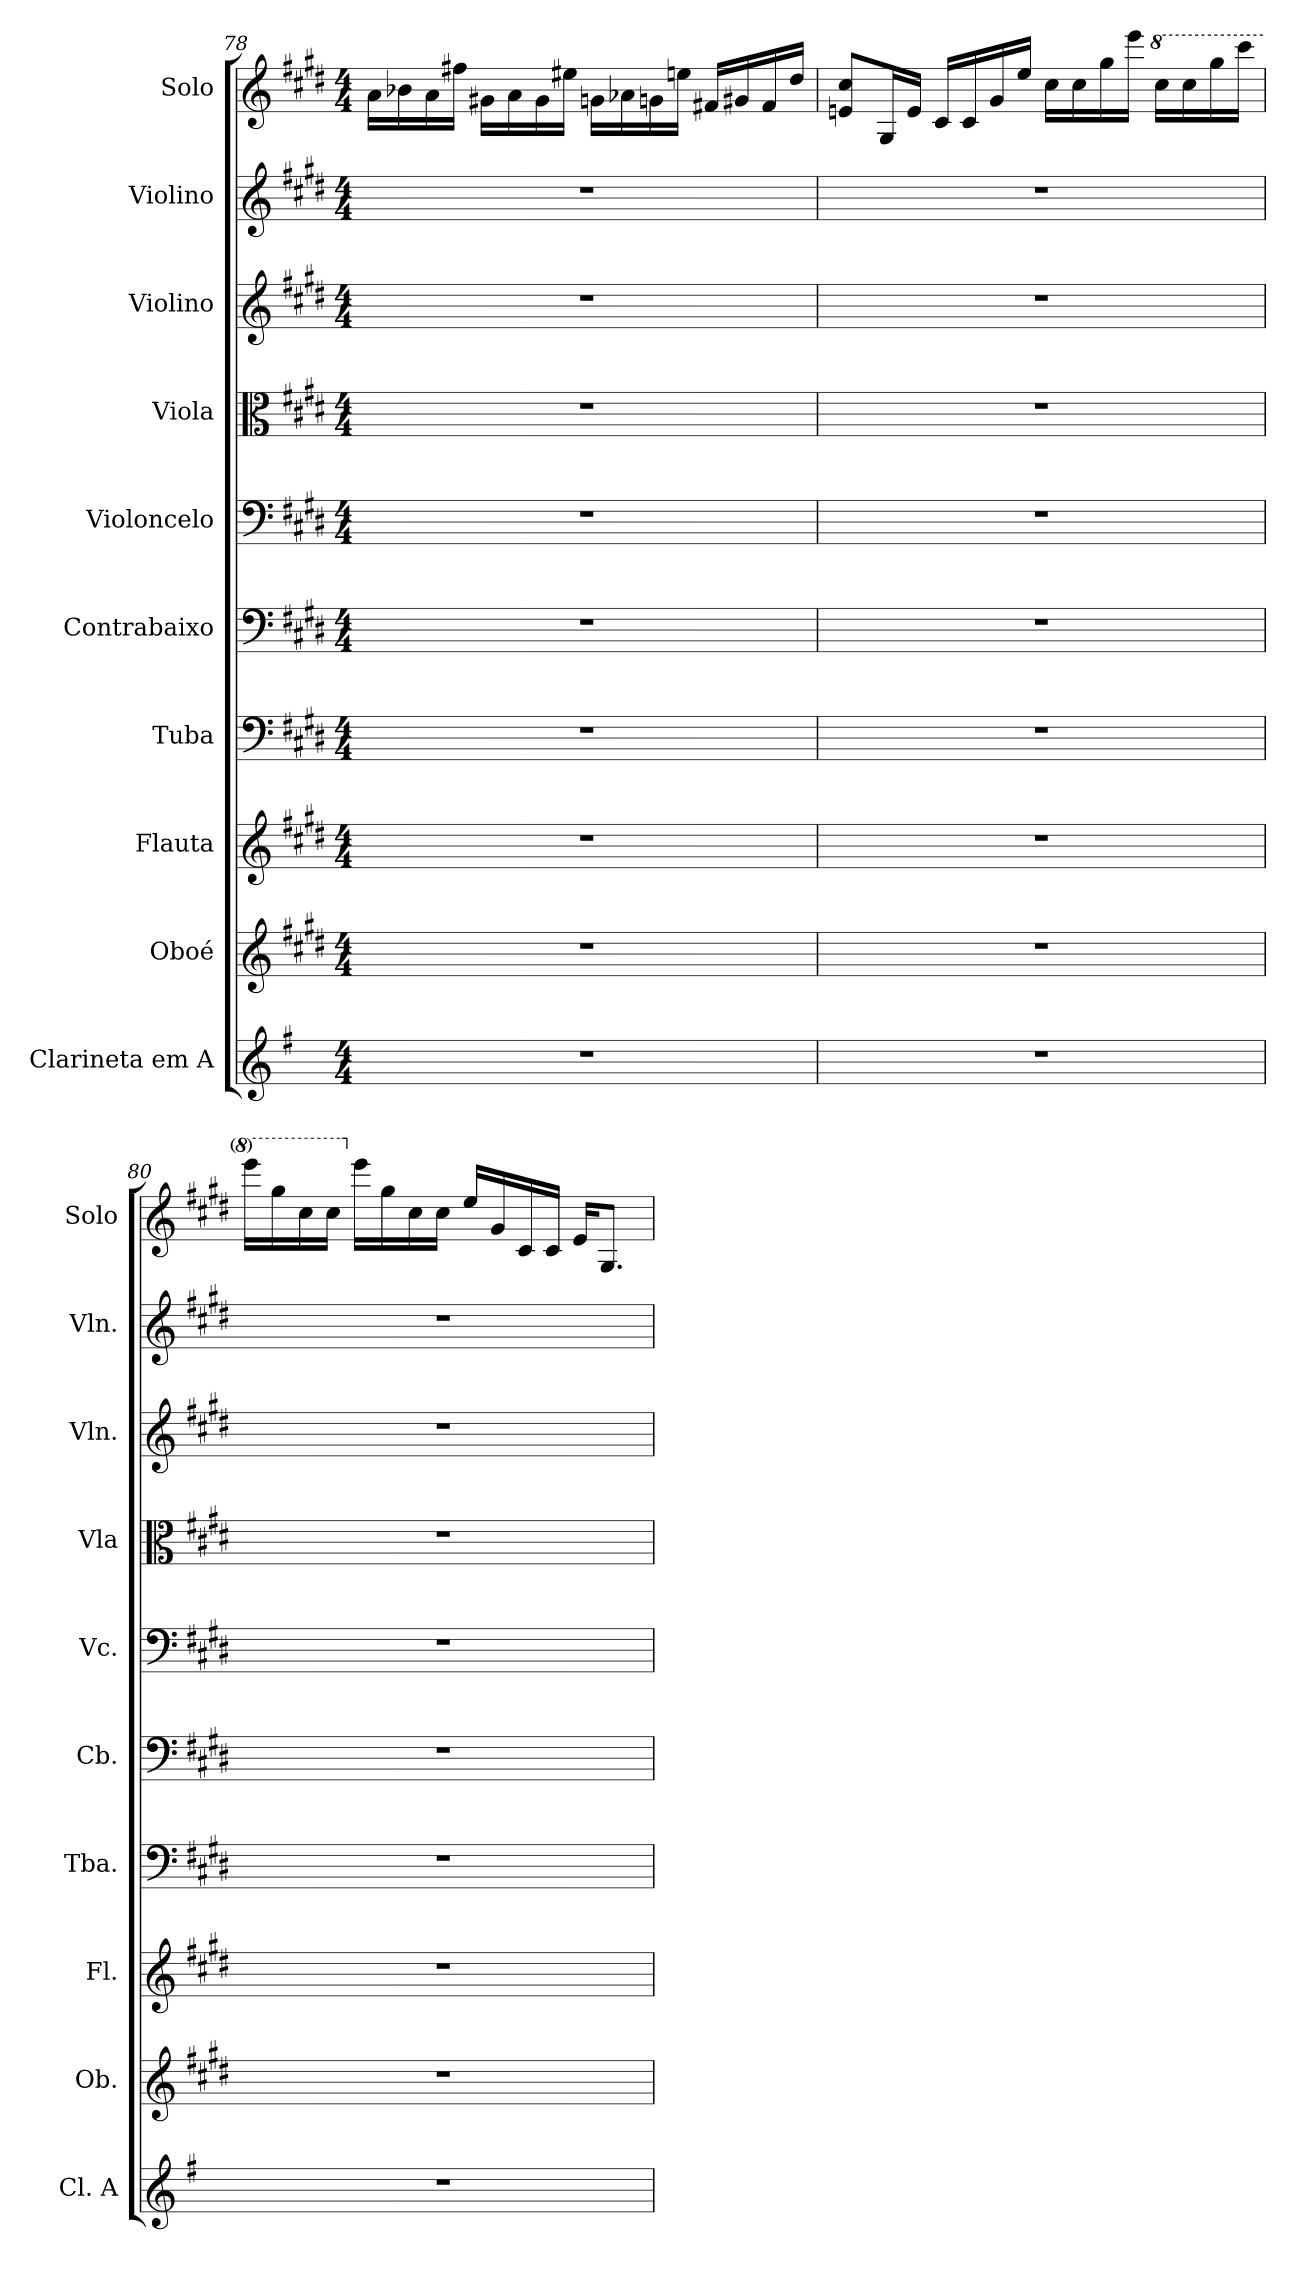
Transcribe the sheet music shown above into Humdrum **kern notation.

**kern	**kern	**kern	**kern	**kern	**kern	**kern	**kern	**kern	**kern
*part10	*part9	*part8	*part7	*part6	*part5	*part4	*part3	*part2	*part1
*staff10	*staff9	*staff8	*staff7	*staff6	*staff5	*staff4	*staff3	*staff2	*staff1
*I"Clarineta em A	*I"Oboé	*I"Flauta	*I"Tuba	*I"Contrabaixo	*I"Violoncelo	*I"Viola	*I"Violino	*I"Violino	*I"Solo
*I'Cl. A	*I'Ob.	*I'Fl.	*I'Tba.	*I'Cb.	*I'Vc.	*I'Vla	*I'Vln.	*I'Vln.	*I'Solo
!!LO:LB:g=z
*clefG2	*clefG2	*clefG2	*clefF4	*clefF4	*clefF4	*clefC3	*clefG2	*clefG2	*clefG2
*ITrd2c3	*	*	*	*ITrd7c12	*	*	*	*	*
*k[f#c#g#d#]	*k[f#c#g#d#]	*k[f#c#g#d#]	*k[f#c#g#d#]	*k[f#c#g#d#]	*k[f#c#g#d#]	*k[f#c#g#d#]	*k[f#c#g#d#]	*k[f#c#g#d#]	*k[f#c#g#d#]
*M4/4	*M4/4	*M4/4	*M4/4	*M4/4	*M4/4	*M4/4	*M4/4	*M4/4	*M4/4
=78	=78	=78	=78	=78	=78	=78	=78	=78	=78
1r	1r	1r	1r	1r	1r	1r	1r	1r	16a\LL
.	.	.	.	.	.	.	.	.	16b-X\
.	.	.	.	.	.	.	.	.	16a\
.	.	.	.	.	.	.	.	.	16ff#X\JJ
.	.	.	.	.	.	.	.	.	16g#X\LL
.	.	.	.	.	.	.	.	.	16a\
.	.	.	.	.	.	.	.	.	16g#\
.	.	.	.	.	.	.	.	.	16ee#X\JJ
.	.	.	.	.	.	.	.	.	16gn\LL
.	.	.	.	.	.	.	.	.	16a-X\
.	.	.	.	.	.	.	.	.	16gn\
.	.	.	.	.	.	.	.	.	16een\JJ
.	.	.	.	.	.	.	.	.	16f#X/LL
.	.	.	.	.	.	.	.	.	16g#X/
.	.	.	.	.	.	.	.	.	16f#/
.	.	.	.	.	.	.	.	.	16dd#/JJ
=79	=79	=79	=79	=79	=79	=79	=79	=79	=79
1r	1r	1r	1r	1r	1r	1r	1r	1r	8en/ 8cc#/L
.	.	.	.	.	.	.	.	.	16G#/L
.	.	.	.	.	.	.	.	.	16e/JJ
.	.	.	.	.	.	.	.	.	16c#/LL
.	.	.	.	.	.	.	.	.	16c#/
.	.	.	.	.	.	.	.	.	16g#/
.	.	.	.	.	.	.	.	.	16ee/JJ
.	.	.	.	.	.	.	.	.	16cc#\LL
.	.	.	.	.	.	.	.	.	16cc#\
.	.	.	.	.	.	.	.	.	16gg#\
.	.	.	.	.	.	.	.	.	16eee\JJ
*	*	*	*	*	*	*	*	*	*8va
.	.	.	.	.	.	.	.	.	16ccc#\LL
.	.	.	.	.	.	.	.	.	16ccc#\
.	.	.	.	.	.	.	.	.	16ggg#\
.	.	.	.	.	.	.	.	.	16cccc#\JJ
!!LO:LB:g=z
=80	=80	=80	=80	=80	=80	=80	=80	=80	=80
1r	1r	1r	1r	1r	1r	1r	1r	1r	16eeee\LL
.	.	.	.	.	.	.	.	.	16ggg#\
.	.	.	.	.	.	.	.	.	16ccc#\
.	.	.	.	.	.	.	.	.	16ccc#\JJ
*	*	*	*	*	*	*	*	*	*X8va
.	.	.	.	.	.	.	.	.	16eee\LL
.	.	.	.	.	.	.	.	.	16gg#\
.	.	.	.	.	.	.	.	.	16cc#\
.	.	.	.	.	.	.	.	.	16cc#\JJ
.	.	.	.	.	.	.	.	.	16ee/LL
.	.	.	.	.	.	.	.	.	16g#/
.	.	.	.	.	.	.	.	.	16c#/
.	.	.	.	.	.	.	.	.	16c#/JJ
.	.	.	.	.	.	.	.	.	16e/KL
.	.	.	.	.	.	.	.	.	8.G#/J
=	=	=	=	=	=	=	=	=	=
*-	*-	*-	*-	*-	*-	*-	*-	*-	*-
